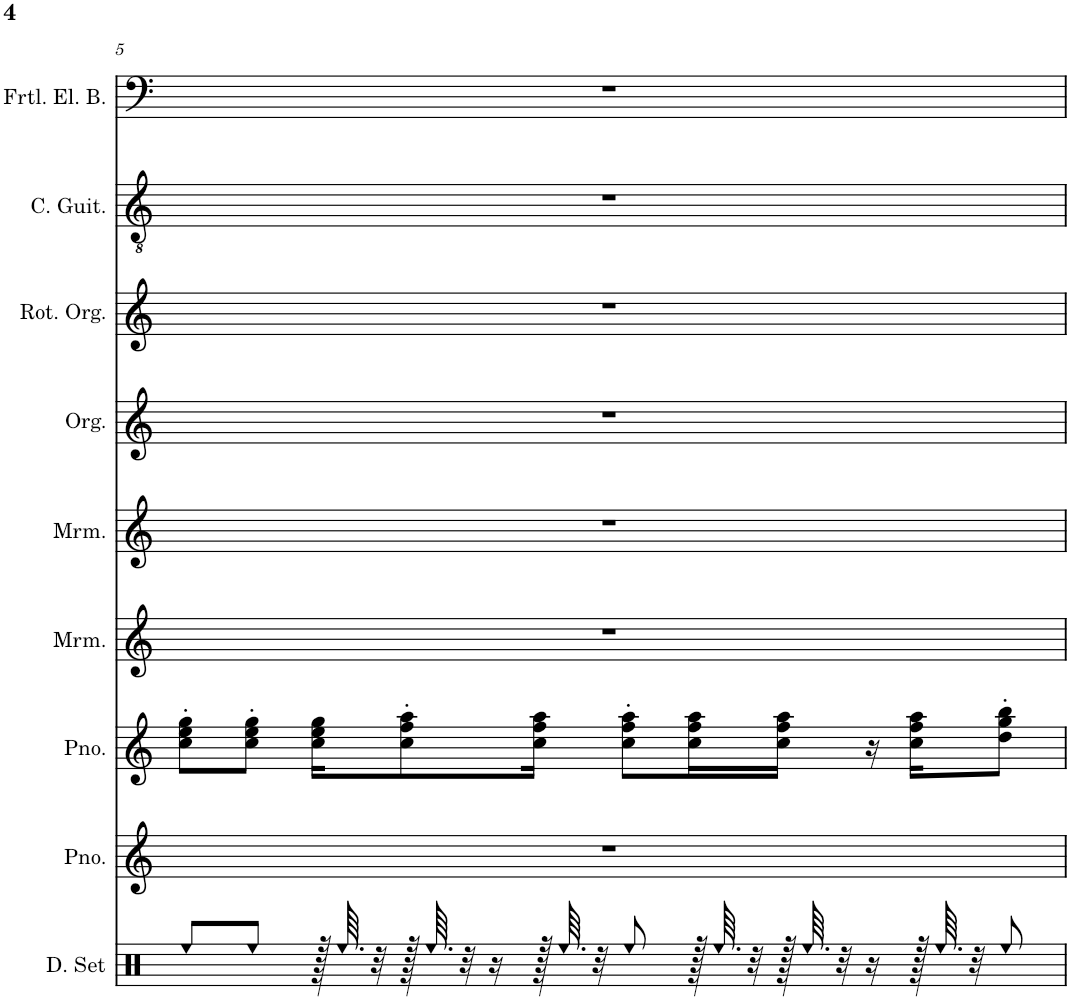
**kern	**kern	**kern	**kern	**kern	**kern	**kern	**kern	**kern
*part9	*part8	*part7	*part6	*part5	*part4	*part3	*part2	*part1
*staff9	*staff8	*staff7	*staff6	*staff5	*staff4	*staff3	*staff2	*staff1
*I"Drumset, Drumset	*I"Piano	*I"Piano, Piano	*I"Marimba	*I"Marimba (Great Stave), Marimba (Great Stave)	*I"Organ	*I"Rotary Organ, Rotary Organ	*I"Contra Guitar, Contra Guitar	*I"Fretless Electric Bass
*I'D. Set	*I'Pno.	*I'Pno.	*I'Mrm.	*I'Mrm.	*I'Org.	*I'Rot. Org.	*I'C. Guit.	*I'Frtl. El. B.
!!LO:PB:g=z
*clefX	*clefG2	*clefG2	*clefG2	*clefG2	*clefG2	*clefG2	*clefGv2	*clefF4
*	*	*	*	*	*	*	*	*Trd7c12
*k[]	*k[]	*k[]	*k[]	*k[]	*k[]	*k[]	*k[]	*k[]
*M4/4	*M4/4	*M4/4	*M4/4	*M4/4	*M4/4	*M4/4	*M4/4	*M4/4
=5	=5	=5	=5	=5	=5	=5	=5	=5
8Ree/L	1r	8cc\' 8ee\' 8gg\'L	1r	1r	1r	1r	1r	1r
8Ree/J	.	8cc\' 8ee\' 8gg\'J	.	.	.	.	.	.
128r	.	16cc\ 16ee\ 16gg\KL	.	.	.	.	.	.
64.Ree/	.	.	.	.	.	.	.	.
32r	.	.	.	.	.	.	.	.
128r	.	8cc\' 8ff\' 8aa\'	.	.	.	.	.	.
64.Ree/	.	.	.	.	.	.	.	.
32r	.	.	.	.	.	.	.	.
16r	.	.	.	.	.	.	.	.
128r	.	16cc\ 16ff\ 16aa\Jk	.	.	.	.	.	.
64.Ree/	.	.	.	.	.	.	.	.
32r	.	.	.	.	.	.	.	.
8Ree/	.	8cc\' 8ff\' 8aa\'L	.	.	.	.	.	.
128r	.	16cc\ 16ff\ 16aa\L	.	.	.	.	.	.
64.Ree/	.	.	.	.	.	.	.	.
32r	.	.	.	.	.	.	.	.
128r	.	16cc\ 16ff\ 16aa\JJ	.	.	.	.	.	.
64.Ree/	.	.	.	.	.	.	.	.
32r	.	.	.	.	.	.	.	.
16r	.	16r	.	.	.	.	.	.
128r	.	16cc\ 16ff\ 16aa\KL	.	.	.	.	.	.
64.Ree/	.	.	.	.	.	.	.	.
32r	.	.	.	.	.	.	.	.
8Ree/	.	8dd\' 8gg\' 8bb\'J	.	.	.	.	.	.
=	=	=	=	=	=	=	=	=
*-	*-	*-	*-	*-	*-	*-	*-	*-
